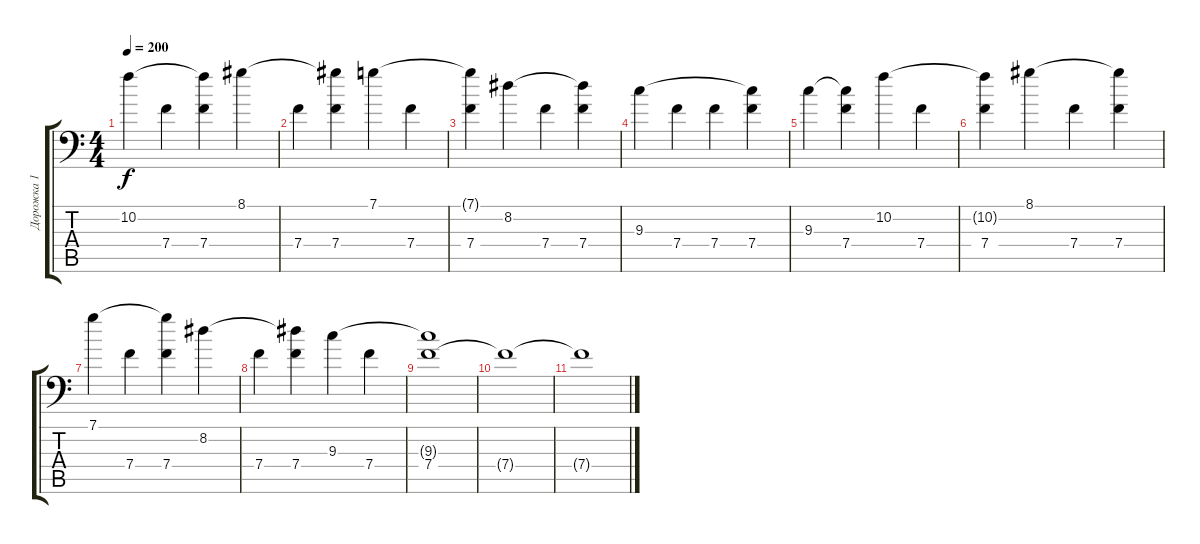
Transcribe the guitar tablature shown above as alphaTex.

\track ("Дорожка 1" "Дорожка 1") {instrument distortionguitar}
\staff {score tabs}
\tuning (C4 G3 Eb3 Bb2 F2 Bb1) {hide}
\ts (4 4)
\tempo 200
\clef f4
\ks c
10.2.4{dy f} 7.4.4 (10.2{t} 7.4).4 8.1.4 |
7.4.4 (8.1{t} 7.4).4 7.1.4 7.4.4 |
(7.1{t} 7.4).4 8.2.4 7.4.4 (8.2{t} 7.4).4 |
9.3.4 7.4.4 7.4.4 (9.3{t} 7.4).4 |
9.3.4 (9.3{t} 7.4).4 10.2.4 7.4.4 |
(10.2{t} 7.4).4 8.1.4 7.4.4 (8.1{t} 7.4).4 |
7.1.4 7.4.4 (7.1{t} 7.4).4 8.2.4 |
7.4.4 (8.2{t} 7.4).4 9.3.4 7.4.4 |
(9.3{t} 7.4).1{volume 0} |
7.4{t}.1 |
7.4{t}.1
